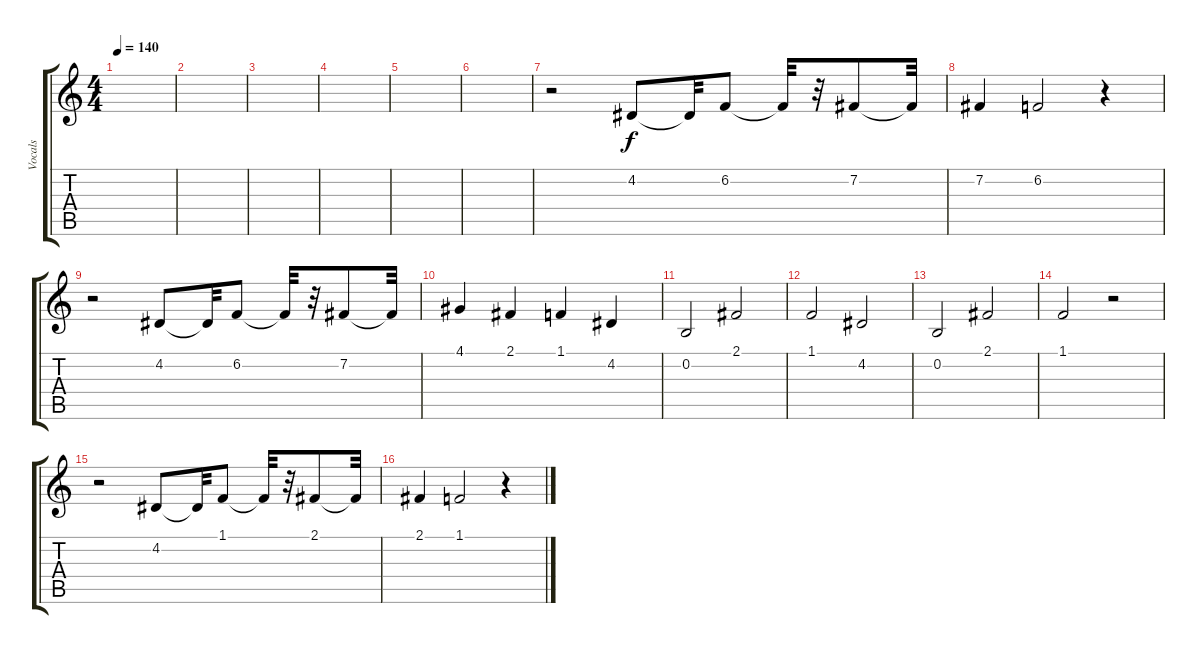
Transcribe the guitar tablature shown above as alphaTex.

\track ("Vocals" "Vocals") {instrument lead6voice}
\staff {score tabs}
\tuning (E4 B3 G3 D3 A2 E2) {hide}
\ts (4 4)
\tempo 140
\clef g2
\ks c
|
|
|
|
|
|
r.2 4.2.8 4.2{t}.32 6.2.8 6.2{t}.32 r.32 7.2.8 7.2{t}.32 |
7.2.4 6.2.2 r.4 |
r.2 4.2.8 4.2{t}.32 6.2.8 6.2{t}.32 r.32 7.2.8 7.2{t}.32 |
4.1.4 2.1.4 1.1.4 4.2.4 |
0.2.2 2.1.2 |
1.1.2 4.2.2 |
0.2.2 2.1.2 |
1.1.2 r.2 |
r.2 4.2.8 4.2{t}.32 1.1.8 1.1{t}.32 r.32 2.1.8 2.1{t}.32 |
2.1.4 1.1.2 r.4
